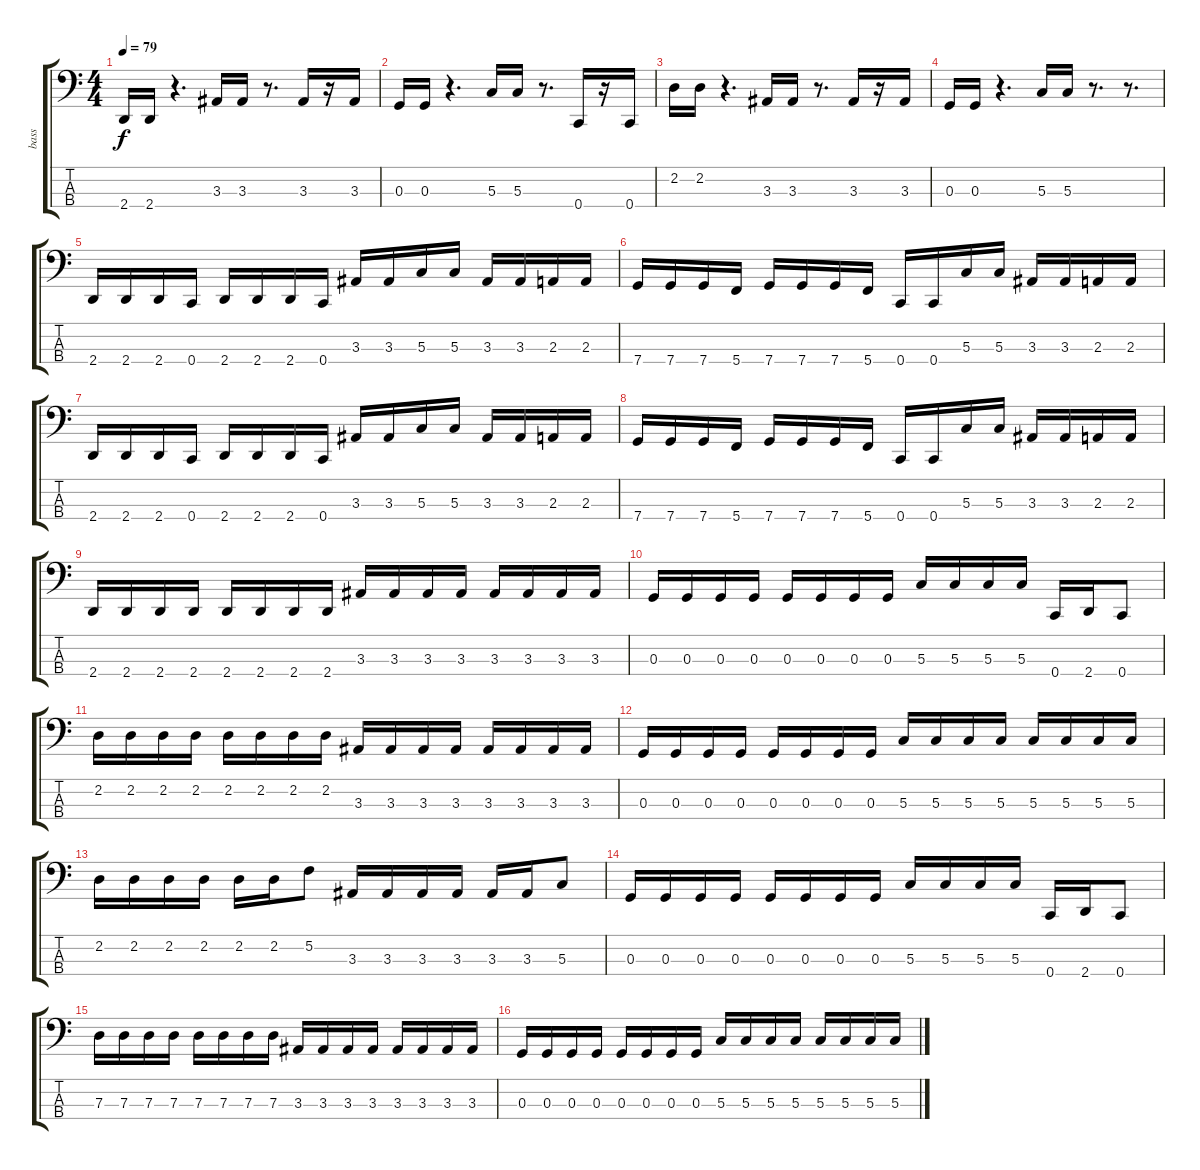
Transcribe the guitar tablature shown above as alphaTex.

\track ("bass" "bass") {instrument electricbassfinger}
\staff {score tabs}
\tuning (F2 C2 G1 C1) {hide}
\ts (4 4)
\tempo 79
\clef f4
\ks c
2.4.16{dy f instrument electricbassfinger} 2.4.16 r.4{d} 3.3.16 3.3.16 r.8{d} 3.3.16 r.16 3.3.16 |
0.3.16 0.3.16 r.4{d} 5.3.16 5.3.16 r.8{d} 0.4.16 r.16 0.4.16 |
2.2.16 2.2.16 r.4{d} 3.3.16 3.3.16 r.8{d} 3.3.16 r.16 3.3.16 |
0.3.16 0.3.16 r.4{d} 5.3.16 5.3.16 r.8{d} r.8{d} |
2.4.16 2.4.16 2.4.16 0.4.16 2.4.16 2.4.16 2.4.16 0.4.16 3.3.16 3.3.16 5.3.16 5.3.16 3.3.16 3.3.16 2.3.16 2.3.16 |
7.4.16 7.4.16 7.4.16 5.4.16 7.4.16 7.4.16 7.4.16 5.4.16 0.4.16 0.4.16 5.3.16 5.3.16 3.3.16 3.3.16 2.3.16 2.3.16 |
2.4.16 2.4.16 2.4.16 0.4.16 2.4.16 2.4.16 2.4.16 0.4.16 3.3.16 3.3.16 5.3.16 5.3.16 3.3.16 3.3.16 2.3.16 2.3.16 |
7.4.16 7.4.16 7.4.16 5.4.16 7.4.16 7.4.16 7.4.16 5.4.16 0.4.16 0.4.16 5.3.16 5.3.16 3.3.16 3.3.16 2.3.16 2.3.16 |
2.4.16 2.4.16 2.4.16 2.4.16 2.4.16 2.4.16 2.4.16 2.4.16 3.3.16 3.3.16 3.3.16 3.3.16 3.3.16 3.3.16 3.3.16 3.3.16 |
0.3.16 0.3.16 0.3.16 0.3.16 0.3.16 0.3.16 0.3.16 0.3.16 5.3.16 5.3.16 5.3.16 5.3.16 0.4.16 2.4.16 0.4.8 |
2.2.16 2.2.16 2.2.16 2.2.16 2.2.16 2.2.16 2.2.16 2.2.16 3.3.16 3.3.16 3.3.16 3.3.16 3.3.16 3.3.16 3.3.16 3.3.16 |
0.3.16 0.3.16 0.3.16 0.3.16 0.3.16 0.3.16 0.3.16 0.3.16 5.3.16 5.3.16 5.3.16 5.3.16 5.3.16 5.3.16 5.3.16 5.3.16 |
2.2.16 2.2.16 2.2.16 2.2.16 2.2.16 2.2.16 5.2.8 3.3.16 3.3.16 3.3.16 3.3.16 3.3.16 3.3.16 5.3.8 |
0.3.16 0.3.16 0.3.16 0.3.16 0.3.16 0.3.16 0.3.16 0.3.16 5.3.16 5.3.16 5.3.16 5.3.16 0.4.16 2.4.16 0.4.8 |
7.3.16 7.3.16 7.3.16 7.3.16 7.3.16 7.3.16 7.3.16 7.3.16 3.3.16 3.3.16 3.3.16 3.3.16 3.3.16 3.3.16 3.3.16 3.3.16 |
0.3.16 0.3.16 0.3.16 0.3.16 0.3.16 0.3.16 0.3.16 0.3.16 5.3.16 5.3.16 5.3.16 5.3.16 5.3.16 5.3.16 5.3.16 5.3.16
